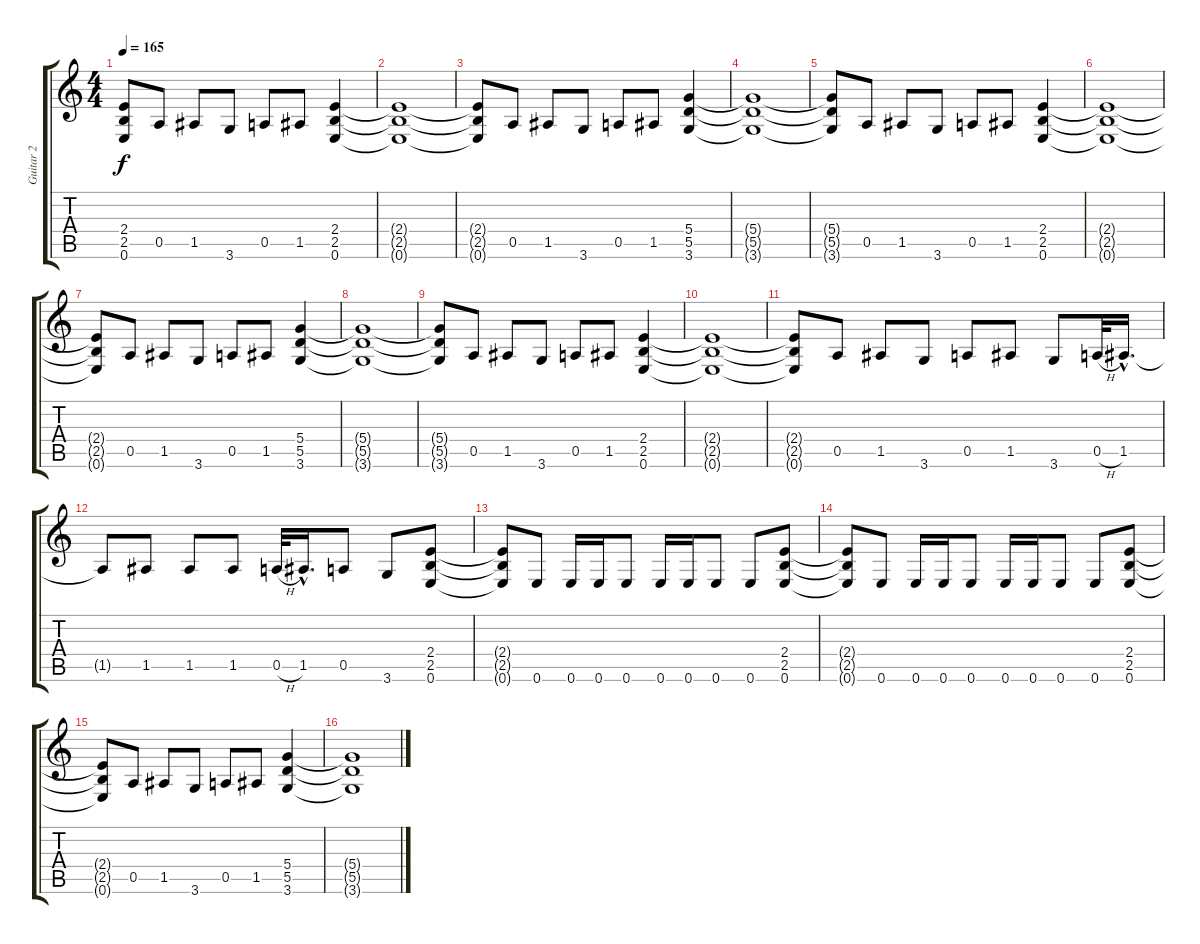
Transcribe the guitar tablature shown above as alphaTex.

\track ("Guitar 2" "Guitar 2") {instrument electricguitarclean}
\staff {score tabs}
\tuning (E4 B3 G3 D3 A2 E2) {hide}
\ts (4 4)
\tempo 165
\clef g2
\ks c
(2.4{t} 2.5{t} 0.6{t}).8{dy f} 0.5.8 1.5.8 3.6.8 0.5.8 1.5.8 (2.4 2.5 0.6).4 |
(2.4{t} 2.5{t} 0.6{t}).1 |
(2.4{t} 2.5{t} 0.6{t}).8 0.5.8 1.5.8 3.6.8 0.5.8 1.5.8 (5.4 5.5 3.6).4 |
(5.4{t} 5.5{t} 3.6{t}).1 |
(5.4{t} 5.5{t} 3.6{t}).8 0.5.8 1.5.8 3.6.8 0.5.8 1.5.8 (2.4 2.5 0.6).4 |
(2.4{t} 2.5{t} 0.6{t}).1 |
(2.4{t} 2.5{t} 0.6{t}).8 0.5.8 1.5.8 3.6.8 0.5.8 1.5.8 (5.4 5.5 3.6).4 |
(5.4{t} 5.5{t} 3.6{t}).1 |
(5.4{t} 5.5{t} 3.6{t}).8 0.5.8 1.5.8 3.6.8 0.5.8 1.5.8 (2.4 2.5 0.6).4 |
(2.4{t} 2.5{t} 0.6{t}).1 |
(2.4{t} 2.5{t} 0.6{t}).8 0.5.8 1.5.8 3.6.8 0.5.8 1.5.8 3.6.8 0.5{h}.32 1.5{hac}.16{d} |
1.5{t}.8 1.5.8 1.5.8 1.5.8 0.5{h}.32 1.5{hac}.16{d} 0.5.8 3.6.8 (2.4 2.5 0.6).8 |
(2.4{t} 2.5{t} 0.6{t}).8 0.6.8 0.6.16 0.6.16 0.6.8 0.6.16 0.6.16 0.6.8 0.6.8 (2.4 2.5 0.6).8 |
(2.4{t} 2.5{t} 0.6{t}).8 0.6.8 0.6.16 0.6.16 0.6.8 0.6.16 0.6.16 0.6.8 0.6.8 (2.4 2.5 0.6).8 |
(2.4{t} 2.5{t} 0.6{t}).8 0.5.8 1.5.8 3.6.8 0.5.8 1.5.8 (5.4 5.5 3.6).4 |
(5.4{t} 5.5{t} 3.6{t}).1
